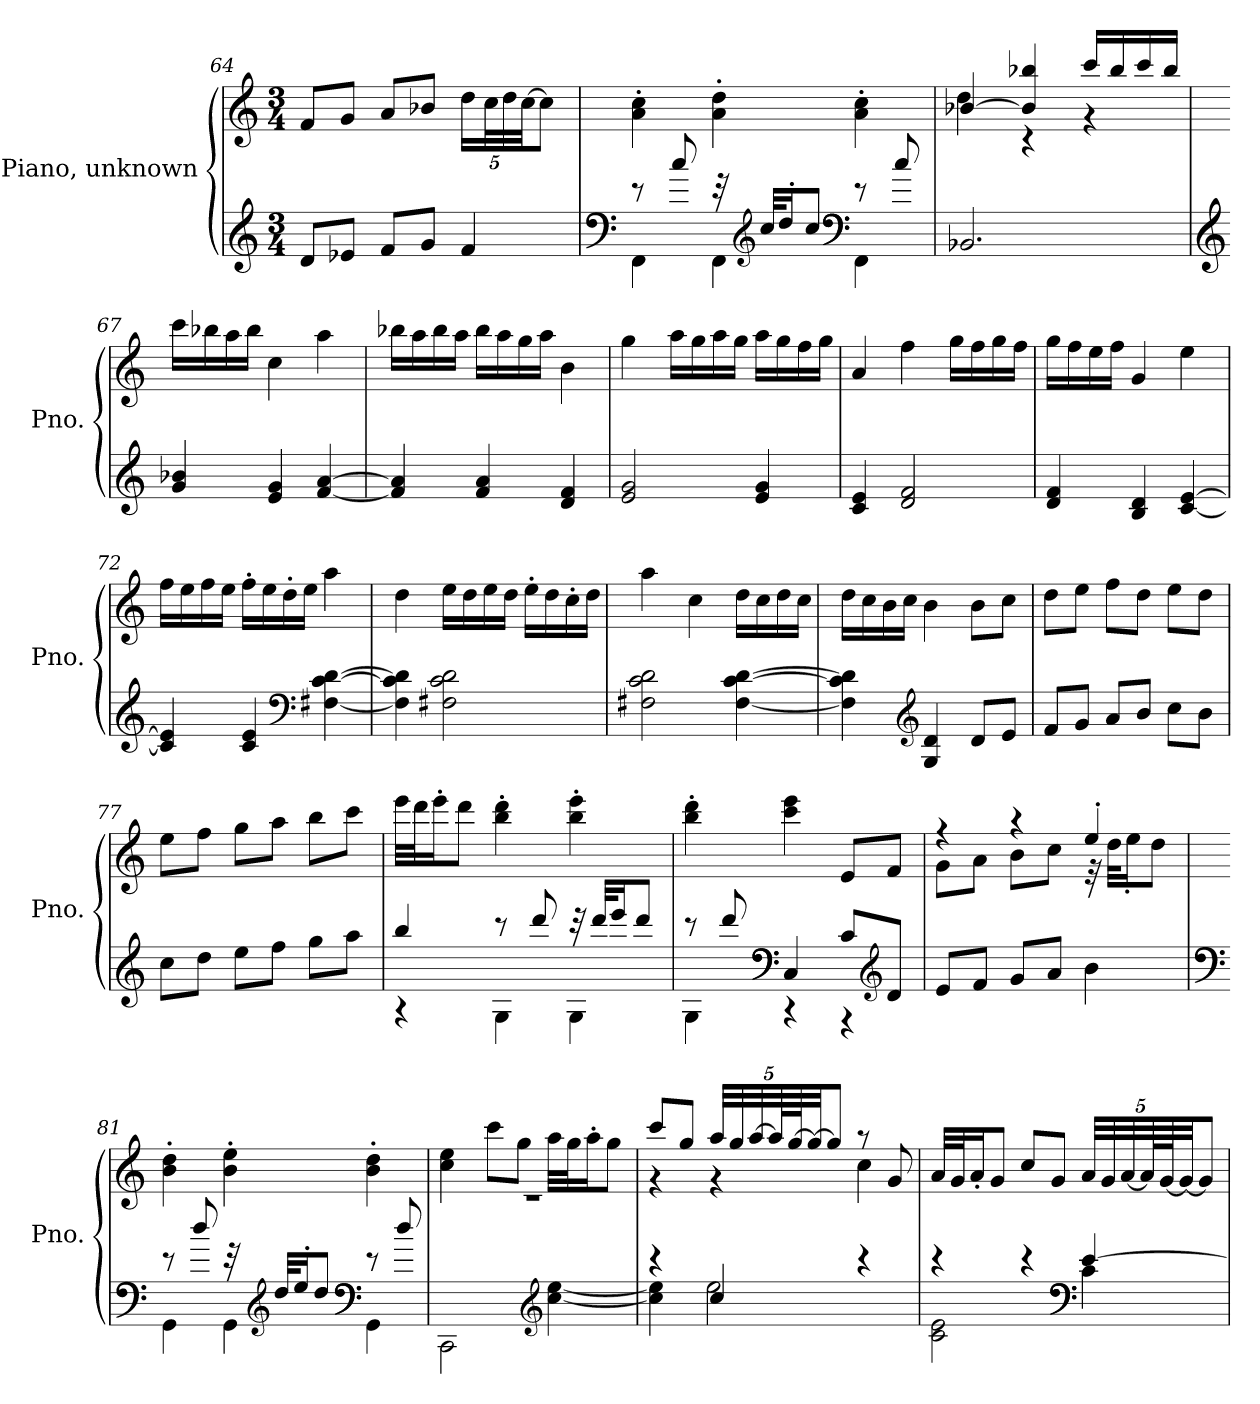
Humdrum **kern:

**kern	**kern
*part1	*part1
*staff2	*staff1
*I"Piano, unknown	*
*I'Pno.	*
*clefG2	*clefG2
*k[]	*k[]
*M3/4	*M3/4
=64	=64
8d/L	8f/L
8e-X/J	8g/J
8f/L	8a/L
8g/J	8b-X/J
*	*Xbrackettup
4f/	20dd\LL
.	40cc\L
.	40dd\
.	[40cc\JJ
.	8cc\J]
!!LO:LB:g=z
=65	=65
*clefF4	*
*^	*
8r	4FF\	4a\' 4cc\'
8cc/	.	.
32r	4FF\	4a\' 4dd\'
*clefG2	*	*
32cc/KLL	.	.
16dd'/J	.	.
8cc/J	.	.
*clefF4	*	*
8r	4FF\	4a\' 4cc\'
8cc/	.	.
*v	*v	*
=66	=66
*	*^
2.BB-X/	[4b-X/	4dd\
.	4b-/] 4bb-X/	4r
.	16ccc/LL	4r
.	16bb-/	.
.	16ccc/	.
.	16bb-/JJ	.
*	*v	*v
=67	=67
*clefG2	*
4g/ 4b-X/	16ccc\LL
.	16bb-X\
.	16aa\
.	16bb-\JJ
4e/ 4g/	4cc\
[4f/ [4a/	4aa\
=68	=68
4f/] 4a/]	16bb-X\LL
.	16aa\
.	16bb-\
.	16aa\JJ
4f/ 4a/	16bb-\LL
.	16aa\
.	16gg\
.	16aa\JJ
4d/ 4f/	4b\
!!LO:LB:g=z
=69	=69
2e/ 2g/	4gg\
.	16aa\LL
.	16gg\
.	16aa\
.	16gg\JJ
4e/ 4g/	16aa\LL
.	16gg\
.	16ff\
.	16gg\JJ
=70	=70
4c/ 4e/	4a/
2d/ 2f/	4ff\
.	16gg\LL
.	16ff\
.	16gg\
.	16ff\JJ
=71	=71
4d/ 4f/	16gg\LL
.	16ff\
.	16ee\
.	16ff\JJ
4B/ 4d/	4g/
[4c/ [4e/	4ee\
=72	=72
4c/] 4e/]	16ff\LL
.	16ee\
.	16ff\
.	16ee\JJ
4c/ 4e/	16ff'\LL
.	16ee\
.	16dd'\
.	16ee\JJ
*clefF4	*
[4F#X\ [4c\ [4d\	4aa\
=73	=73
4F#\] 4c\] 4d\]	4dd\
2F#X\ 2c\ 2d\	16ee\LL
.	16dd\
.	16ee\
.	16dd\JJ
.	16ee'\LL
.	16dd\
.	16cc'\
.	16dd\JJ
!!LO:LB:g=z
=74	=74
2F#X\ 2c\ 2d\	4aa\
.	4cc\
[4F#\ [4c\ [4d\	16dd\LL
.	16cc\
.	16dd\
.	16cc\JJ
=75	=75
4F#\] 4c\] 4d\]	16dd\LL
.	16cc\
.	16b\
.	16cc\JJ
*clefG2	*
4G/ 4d/	4b\
8d/L	8b\L
8e/J	8cc\J
=76	=76
8f/L	8dd\L
8g/J	8ee\J
8a/L	8ff\L
8b/J	8dd\J
8cc\L	8ee\L
8b\J	8dd\J
=77	=77
8cc\L	8ee\L
8dd\J	8ff\J
8ee\L	8gg\L
8ff\J	8aa\J
8gg\L	8bb\L
8aa\J	8ccc\J
=78	=78
*^	*
4bb/	4r	32eee\LLL
.	.	32ddd\J
.	.	16eee'\J
.	.	8ddd\J
8r	4G\	4bb\' 4ddd\'
8ddd/	.	.
32r	4G\	4bb\' 4eee\'
32ddd/KLL	.	.
16eee/J	.	.
8ddd/J	.	.
!!LO:PB:g=z
=79	=79	=79
8r	4G\	4bb\' 4ddd\'
8ddd/	.	.
*clefF4	*	*
4C/	4r	4ccc\ 4eee\
8c/L	4r	8e/L
*clefG2	*	*
8d/J	.	8f/J
*v	*v	*
=80	=80
*	*^
8e/L	4r	8g\L
8f/J	.	8a\J
8g/L	4r	8b\L
8a/J	.	8cc\J
4b\	4ee'/	32r
.	.	32dd\KLL
.	.	16ee'\J
.	.	8dd\J
*	*v	*v
=81	=81
*clefF4	*
*^	*
8r	4GG\	4b\' 4dd\'
8dd/	.	.
32r	4GG\	4b\' 4ee\'
*clefG2	*	*
32dd/KLL	.	.
16ee'/J	.	.
8dd/J	.	.
*clefF4	*	*
8r	4GG\	4b\' 4dd\'
8dd/	.	.
=82	=82	=82
2.r	2CC\	4cc\ 4ee\
.	.	8ccc\L
.	.	8gg\J
*clefG2	*	*
.	[4cc\ [4ee\	32aa\LLL
.	.	32gg\J
.	.	16aa'\J
.	.	8gg\J
!!LO:LB:g=z
=83	=83	=83
*	*	*^
4r	4cc\] 4ee\]	8ccc/L	4r
.	.	8gg/J	.
4cc/	2ee\	40aa/LLL	4r
.	.	40gg/	.
.	.	[40aa/	.
.	.	80aa/L]	.
.	.	[80gg/J	.
.	.	40gg/JJ_	.
.	.	8gg/J]	.
4r	.	8r	4cc\
.	.	8g/	.
*	*	*v	*v
=84	=84	=84
4r	2c\ 2e\	32a/LLL
.	.	32g/J
.	.	16a'/J
.	.	8g/J
4r	.	8cc/L
.	.	8g/J
*clefF4	*	*
[4e/	4c\	40a/LLL
.	.	40g/
.	.	[40a/
.	.	80a/L]
.	.	[80g/J
.	.	40g/JJ_
.	.	8g/J]
*v	*v	*
=	=
*-	*-
